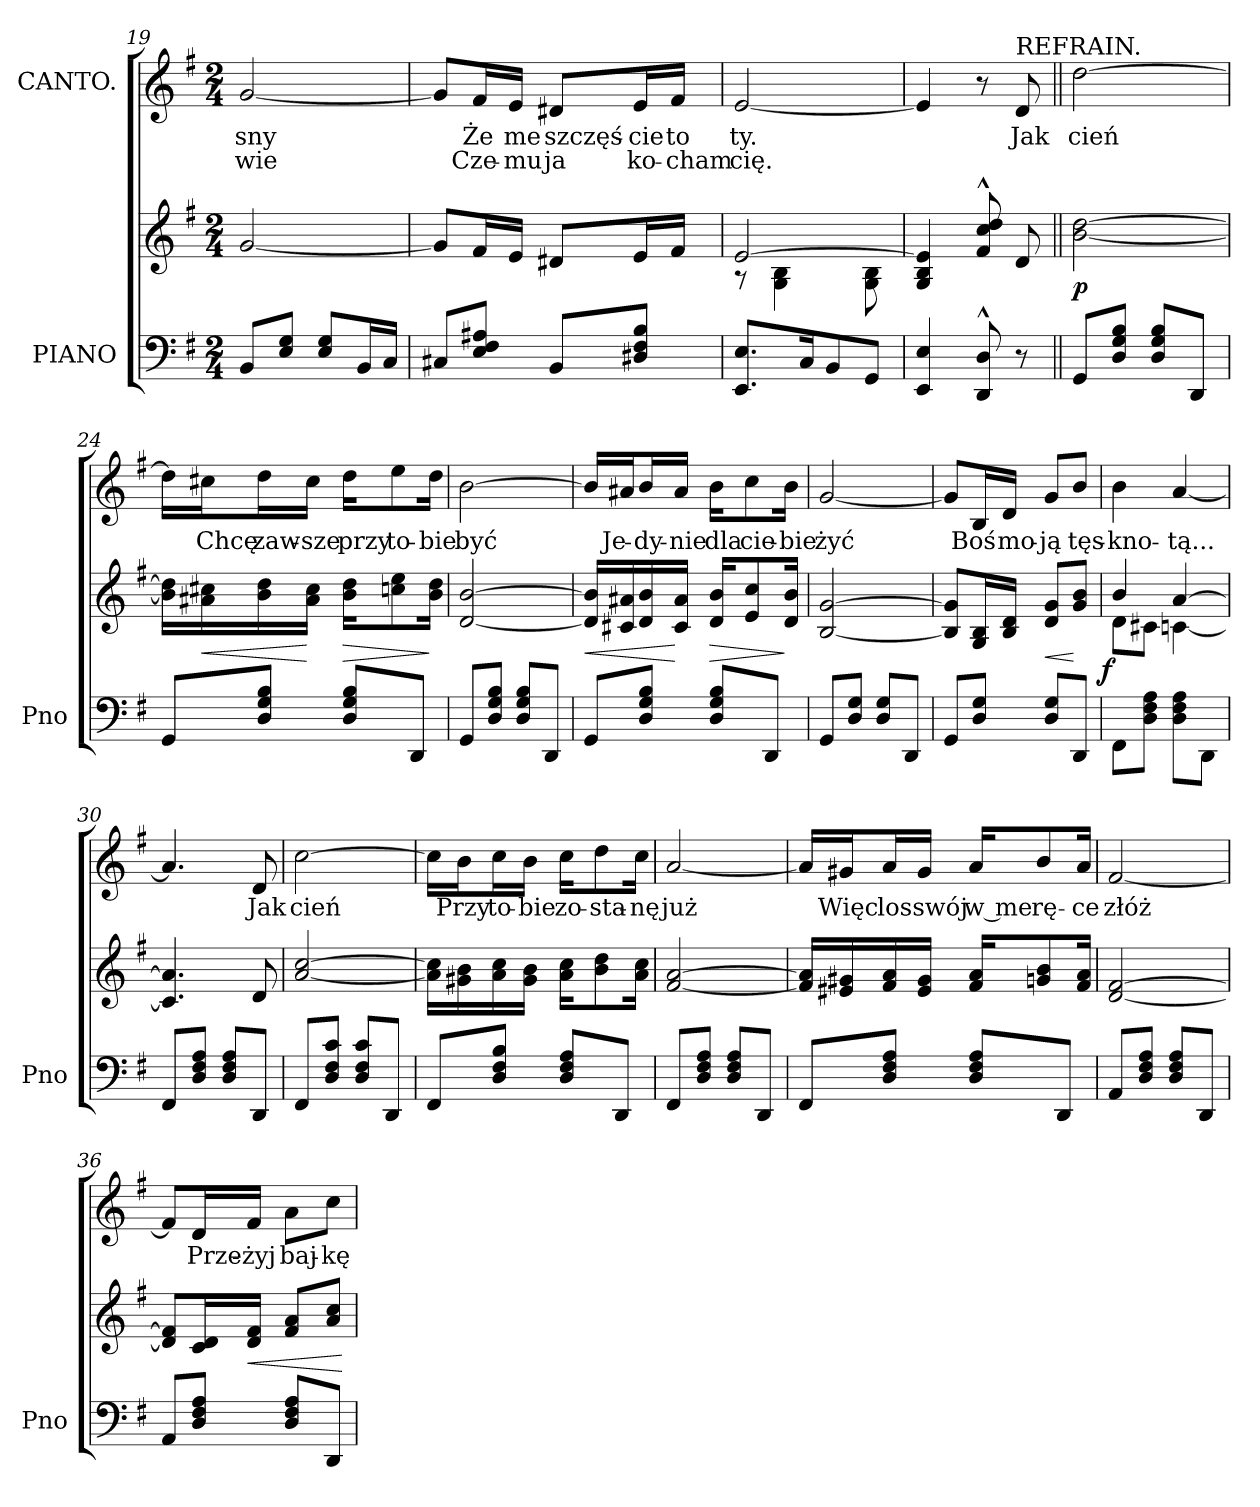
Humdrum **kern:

**kern	**kern	**dynam	**kern	**text	**text
*part2	*part2	*part2	*part1	*part1	*part1
*staff3	*staff2	*staff2/3	*staff1	*staff1	*staff1
*I"PIANO	*	*	*I"CANTO.	*	*
*I'Pno	*	*	*	*	*
*clefF4	*clefG2	*	*clefG2	*	*
*k[f#]	*k[f#]	*	*k[f#]	*	*
*G:	*G:	*	*G:	*	*
*M2/4	*M2/4	*	*M2/4	*	*
=19	=19	=19	=19	=19	=19
8BB/L	[2g/	.	[2g/	sny	wie
8E/ 8G/J	.	.	.	.	.
8E/ 8G/L	.	.	.	.	.
16BB/L	.	.	.	.	.
16C/JJ	.	.	.	.	.
=20	=20	=20	=20	=20	=20
8C#X/L	8g/L]	.	8g/L]	.	.
8E/ 8F#/ 8A#X/J	16f#/L	.	16f#/L	Że	Cze-
.	16e/JJ	.	16e/JJ	me	-mu
8BB/L	8d#X/L	.	8d#X/L	szczęś-	ja
8D#X/ 8F#/ 8B/J	16e/L	.	16e/L	-cie	ko-
.	16f#/JJ	.	16f#/JJ	to	-cham
=21	=21	=21	=21	=21	=21
*	*^	*	*	*	*
8.EE/ 8.E/L	[2e/	8r	.	[2e/	ty.	cię.
.	.	4G\ 4B\	.	.	.	.
16C/K	.	.	.	.	.	.
8BB/	.	.	.	.	.	.
8GG/J	.	8G\ 8B\	.	.	.	.
*	*v	*v	*	*	*	*
=22	=22	=22	=22	=22	=22
4EE/ 4E/	4G/ 4B/ 4e]/	.	4e/]	.	.
8DD^^/ 8D^^/	8f#^^/ 8cc^^/ 8dd^^/	.	8r	.	.
!	!	!	!LO:TX:a:t=REFRAIN.	!	!
8r	8d/	.	8d/	Jak	.
=23||	=23||	=23||	=23||	=23||	=23||
8GG/L	[2b\ [2dd\	p	[2dd\	cień	.
8D/ 8G/ 8B/J	.	.	.	.	.
8D/ 8G/ 8B/L	.	.	.	.	.
8DD/J	.	.	.	.	.
=24	=24	=24	=24	=24	=24
8GG/L	16b]\ 16dd]\LL	.	16dd\LL]	.	.
.	16a#X\ 16cc#X\	<	16cc#X\J	Chcę	.
8D/ 8G/ 8B/J	16b\ 16dd\	.	16dd\L	zaw-	.
.	16a#\ 16cc#\JJ	[	16cc#\JJ	-sze	.
8D/ 8G/ 8B/L	16b\ 16dd\KL	>	16dd\KL	przy	.
.	8ccn\ 8ee\	.	8ee\	to-	.
8DD/J	.	.	.	.	.
.	16b\ 16dd\Jk	]	16dd\Jk	-bie	.
=25	=25	=25	=25	=25	=25
8GG/L	[2d/ [2b/	.	[2b\	być	.
8D/ 8G/ 8B/J	.	.	.	.	.
8D/ 8G/ 8B/L	.	.	.	.	.
8DD/J	.	.	.	.	.
=26	=26	=26	=26	=26	=26
8GG/L	16d]/ 16b]/LL	<	16b/LL]	.	.
.	16c#X/ 16a#X/	.	16a#X/J	Je-	.
8D/ 8G/ 8B/J	16d/ 16b/	.	16b/L	-dy-	.
.	16c#/ 16a#/JJ	[	16a#/JJ	-nie	.
8D/ 8G/ 8B/L	16d/ 16b/KL	>	16b\KL	dla	.
.	8e/ 8cc/	.	8cc\	cie-	.
8DD/J	.	.	.	.	.
.	16d/ 16b/Jk	]	16b\Jk	-bie	.
=27	=27	=27	=27	=27	=27
8GG/L	[2B/ [2g/	.	[2g/	żyć	.
8D/ 8G/J	.	.	.	.	.
8D/ 8G/L	.	.	.	.	.
8DD/J	.	.	.	.	.
=28	=28	=28	=28	=28	=28
8GG/L	8B]/ 8g]/L	.	8g/L]	.	.
8D/ 8G/J	16G/ 16B/L	.	16B/L	Boś	.
.	16B/ 16d/JJ	.	16d/JJ	mo-	.
8D/ 8G/L	8d/ 8g/L	<	8g/L	-ją	.
8DD/J	8g/ 8b/J	[	8b/J	tęs-	.
=29	=29	=29	=29	=29	=29
*	*^	*	*	*	*
!	!	!	!LO:DY:rj	!	!	!
8FF#\L	4b/	8d\L	f	4b\	-kno-	.
8D\ 8F#\ 8A\J	.	8c#X\J	.	.	.	.
8D\ 8F#\ 8A\L	[4a/	[4cn\	.	[4a/	-tą...	.
8DD\J	.	.	.	.	.	.
*	*v	*v	*	*	*	*
=30	=30	=30	=30	=30	=30
8FF#/L	4.c]/ 4.a]/	.	4.a/]	.	.
8D/ 8F#/ 8A/J	.	.	.	.	.
8D/ 8F#/ 8A/L	.	.	.	.	.
8DD/J	8d/	.	8d/	Jak	.
=31	=31	=31	=31	=31	=31
8FF#/L	[2a/ [2cc/	.	[2cc\	cień	.
8D/ 8F#/ 8c/J	.	.	.	.	.
8D/ 8F#/ 8c/L	.	.	.	.	.
8DD/J	.	.	.	.	.
=32	=32	=32	=32	=32	=32
8FF#/L	16a]\ 16cc]\LL	.	16cc\LL]	.	.
.	16g#X\ 16b\	.	16b\J	Przy	.
8D/ 8F#/ 8B/J	16a\ 16cc\	.	16cc\L	to-	.
.	16g#\ 16b\JJ	.	16b\JJ	-bie	.
8D/ 8F#/ 8A/L	16a\ 16cc\KL	.	16cc\KL	zo-	.
.	8b\ 8dd\	.	8dd\	-sta-	.
8DD/J	.	.	.	.	.
.	16a\ 16cc\Jk	.	16cc\Jk	-nę	.
=33	=33	=33	=33	=33	=33
8FF#/L	[2f#/ [2a/	.	[2a/	już	.
8D/ 8F#/ 8A/J	.	.	.	.	.
8D/ 8F#/ 8A/L	.	.	.	.	.
8DD/J	.	.	.	.	.
=34	=34	=34	=34	=34	=34
8FF#/L	16f#]/ 16a]/LL	.	16a/LL]	.	.
.	16e#X/ 16g#X/	.	16g#X/J	Więc	.
8D/ 8F#/ 8A/J	16f#/ 16a/	.	16a/L	los	.
.	16e#/ 16g#/JJ	.	16g#/JJ	swój	.
8D/ 8F#/ 8A/L	16f#/ 16a/KL	.	16a/KL	w me	.
.	8gn/ 8b/	.	8b/	rę-	.
8DD/J	.	.	.	.	.
.	16f#/ 16a/Jk	.	16a/Jk	-ce	.
=35	=35	=35	=35	=35	=35
8AA/L	[2d/ [2f#/	.	[2f#/	złóż	.
8D/ 8F#/ 8A/J	.	.	.	.	.
8D/ 8F#/ 8A/L	.	.	.	.	.
8DD/J	.	.	.	.	.
=36	=36	=36	=36	=36	=36
8AA/L	8d]/ 8f#]/L	.	8f#/L]	.	.
8D/ 8F#/ 8A/J	16c/ 16d/L	.	16d/L	Prze-	.
.	16d/ 16f#/JJ	<	16f#/JJ	-żyj	.
8D/ 8F#/ 8A/L	8f#/ 8a/L	.	8a\L	baj-	.
8DD/J	8a/ 8cc/J	.	8cc\J	-kę	.
.	.	[	.	.	.
=	=	=	=	=	=
*-	*-	*-	*-	*-	*-
